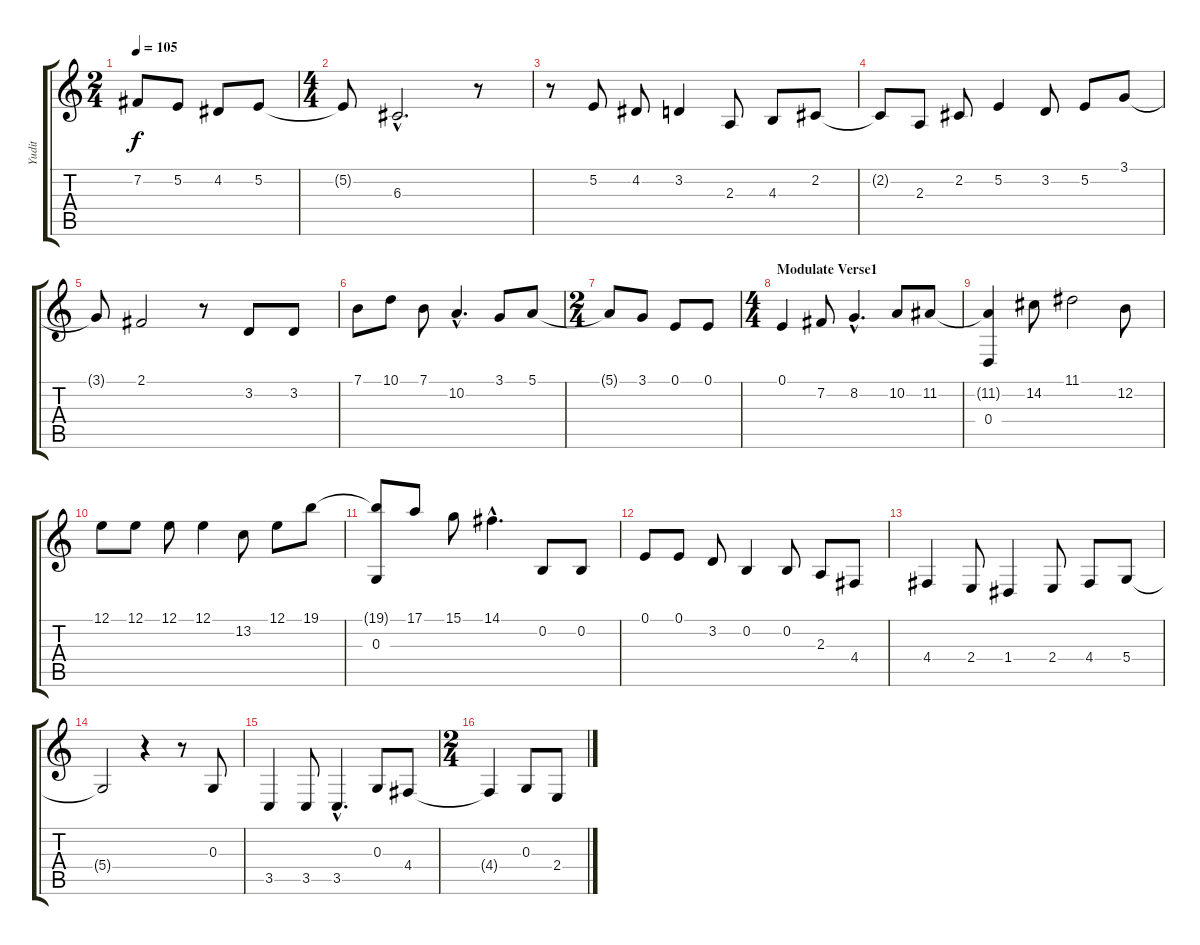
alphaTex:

\track ("Yudit" "Yudit") {instrument choiraahs}
\staff {score tabs}
\tuning (E4 B3 G3 D3 A2 E2) {hide}
\ts (2 4)
\tempo 105
\clef g2
\ks c
7.2.8{dy f} 5.2.8 4.2.8 5.2.8 |
\ts (4 4)
5.2{t}.8 6.3{hac}.2{d} r.8 |
r.8 5.2.8 4.2.8 3.2.4 2.3.8 4.3.8 2.2.8 |
2.2{t}.8 2.3.8 2.2.8 5.2.4 3.2.8 5.2.8 3.1.8 |
3.1{t}.8 2.1.2 r.8 3.2.8 3.2.8 |
7.1.8 10.1.8 7.1.8 10.2{hac}.4{d} 3.1.8 5.1.8 |
\ts (2 4)
5.1{t}.8 3.1.8 0.1.8 0.1.8 |
\ts (4 4)
\section ("" "Modulate Verse1")
0.1.4 7.2.8 8.2{hac}.4{d} 10.2.8 11.2.8 |
(11.2{t} 0.4).4 14.2.8 11.1.2 12.2.8 |
12.1.8 12.1.8 12.1.8 12.1.4 13.2.8 12.1.8 19.1.8 |
(19.1{t} 0.3).8 17.1.8 15.1.8 14.1{hac}.4{d} 0.2.8 0.2.8 |
0.1.8 0.1.8 3.2.8 0.2.4 0.2.8 2.3.8 4.4.8 |
4.4.4 2.4.8 1.4.4 2.4.8 4.4.8 5.4.8 |
5.4{t}.2 r.4 r.8 0.3.8 |
3.5.4 3.5.8 3.5{hac}.4{d} 0.3.8 4.4.8 |
\ts (2 4)
4.4{t}.4 0.3.8 2.4.8
